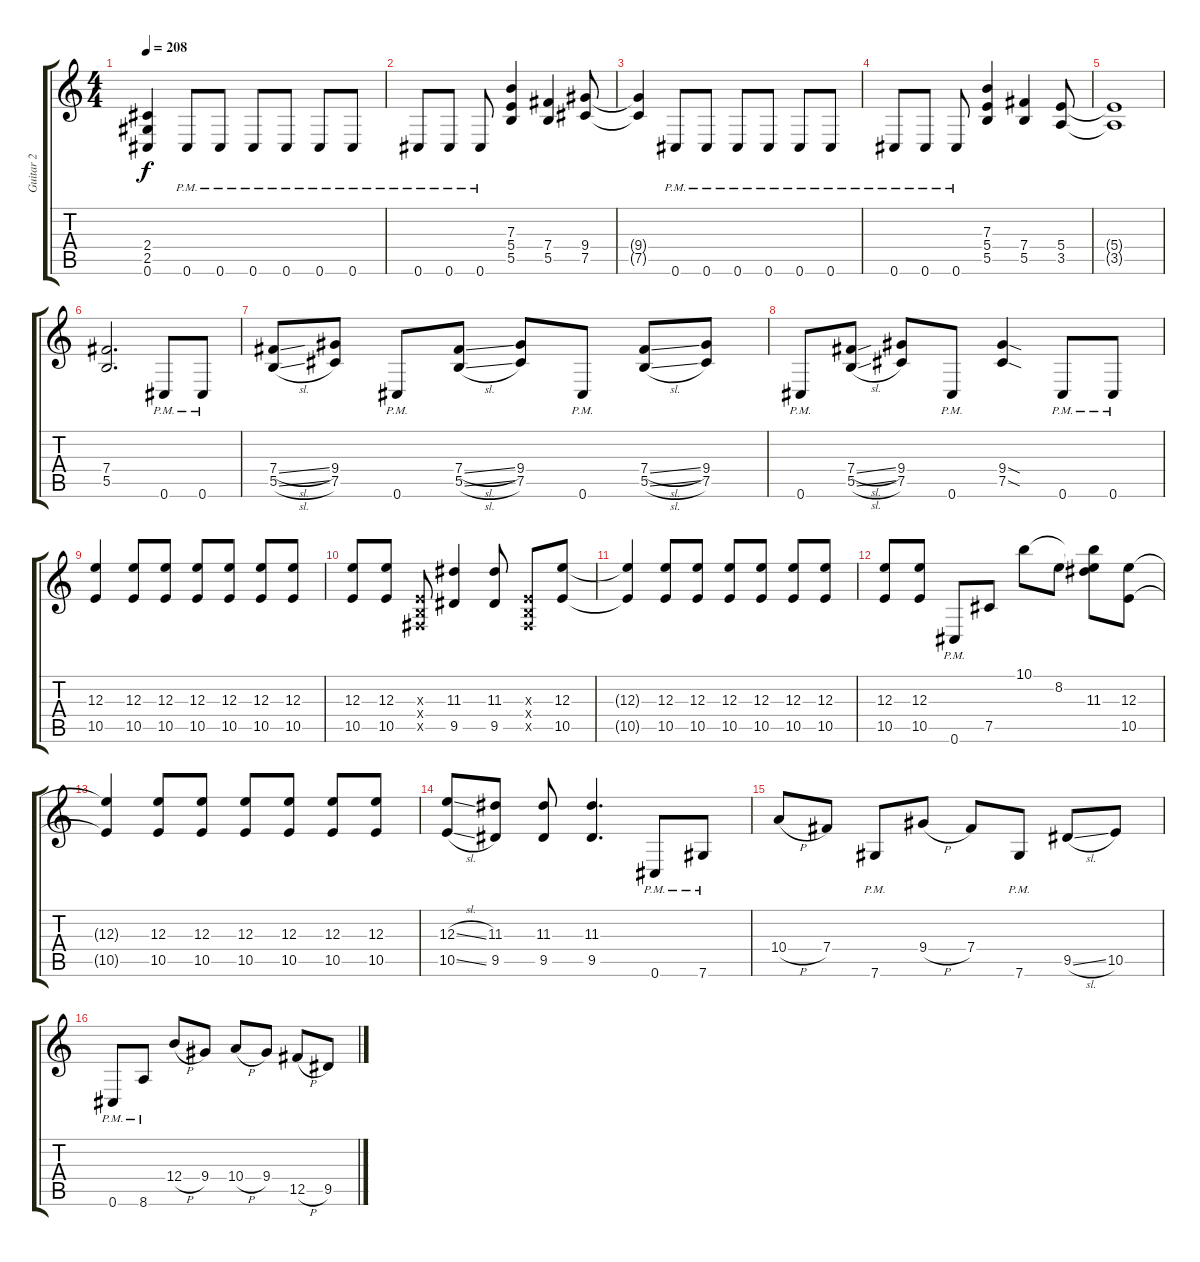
\track ("Guitar 2" "Guitar 2") {instrument distortionguitar}
\staff {score tabs}
\tuning (Db4 Ab3 E3 B2 Gb2 Db2) {hide}
\ts (4 4)
\tempo 208
\clef g2
\ks c
(2.4 2.5 0.6).4{dy f} 0.6{pm}.8 0.6{pm}.8 0.6{pm}.8 0.6{pm}.8 0.6{pm}.8 0.6{pm}.8 |
0.6{pm}.8 0.6{pm}.8 0.6{pm}.8 (7.3 5.4 5.5).4 (7.4 5.5).4 (9.4 7.5).8 |
(9.4{t} 7.5{t}).4 0.6{pm}.8 0.6{pm}.8 0.6{pm}.8 0.6{pm}.8 0.6{pm}.8 0.6{pm}.8 |
0.6{pm}.8 0.6{pm}.8 0.6{pm}.8 (7.3 5.4 5.5).4 (7.4 5.5).4 (5.4 3.5).8 |
(5.4{t} 3.5{t}).1 |
(7.4 5.5).2{d} 0.6{pm}.8 0.6{pm}.8 |
(7.4{sl} 5.5{sl}).8 (9.4 7.5).8 0.6{pm}.8 (7.4{sl} 5.5{sl}).8 (9.4 7.5).8 0.6{pm}.8 (7.4{sl} 5.5{sl}).8 (9.4 7.5).8 |
0.6{pm}.8 (7.4{sl} 5.5{sl}).8 (9.4 7.5).8 0.6{pm}.8 (9.4{sod} 7.5{sod}).4 0.6{pm}.8 0.6{pm}.8 |
(12.3 10.5).4 (12.3 10.5).8 (12.3 10.5).8 (12.3 10.5).8 (12.3 10.5).8 (12.3 10.5).8 (12.3 10.5).8 |
(12.3 10.5).8 (12.3 10.5).8 (0.3{x} 0.4{x} 0.5{x}).8 (11.3 9.5).4 (11.3 9.5).8 (0.3{x} 0.4{x} 0.5{x}).8 (12.3 10.5).8 |
(12.3{t} 10.5{t}).4 (12.3 10.5).8 (12.3 10.5).8 (12.3 10.5).8 (12.3 10.5).8 (12.3 10.5).8 (12.3 10.5).8 |
(12.3 10.5).8 (12.3 10.5).8 0.6{pm}.8 7.5.8 10.1.8 8.2.8 (10.1{t} 8.2{t} 11.3).8 (12.3 10.5).8 |
(12.3{t} 10.5{t}).4 (12.3 10.5).8 (12.3 10.5).8 (12.3 10.5).8 (12.3 10.5).8 (12.3 10.5).8 (12.3 10.5).8 |
(12.3{sl} 10.5{sl}).8 (11.3 9.5).8 (11.3 9.5).8 (11.3 9.5).4{d} 0.6{pm}.8 7.6{pm}.8 |
10.4{h}.8 7.4.8 7.6{pm}.8 9.4{h}.8 7.4.8 7.6{pm}.8 9.5{sl}.8 10.5.8 |
0.6{pm}.8 8.6{pm}.8 12.4{h}.8 9.4.8 10.4{h}.8 9.4.8 12.5{h}.8 9.5.8
